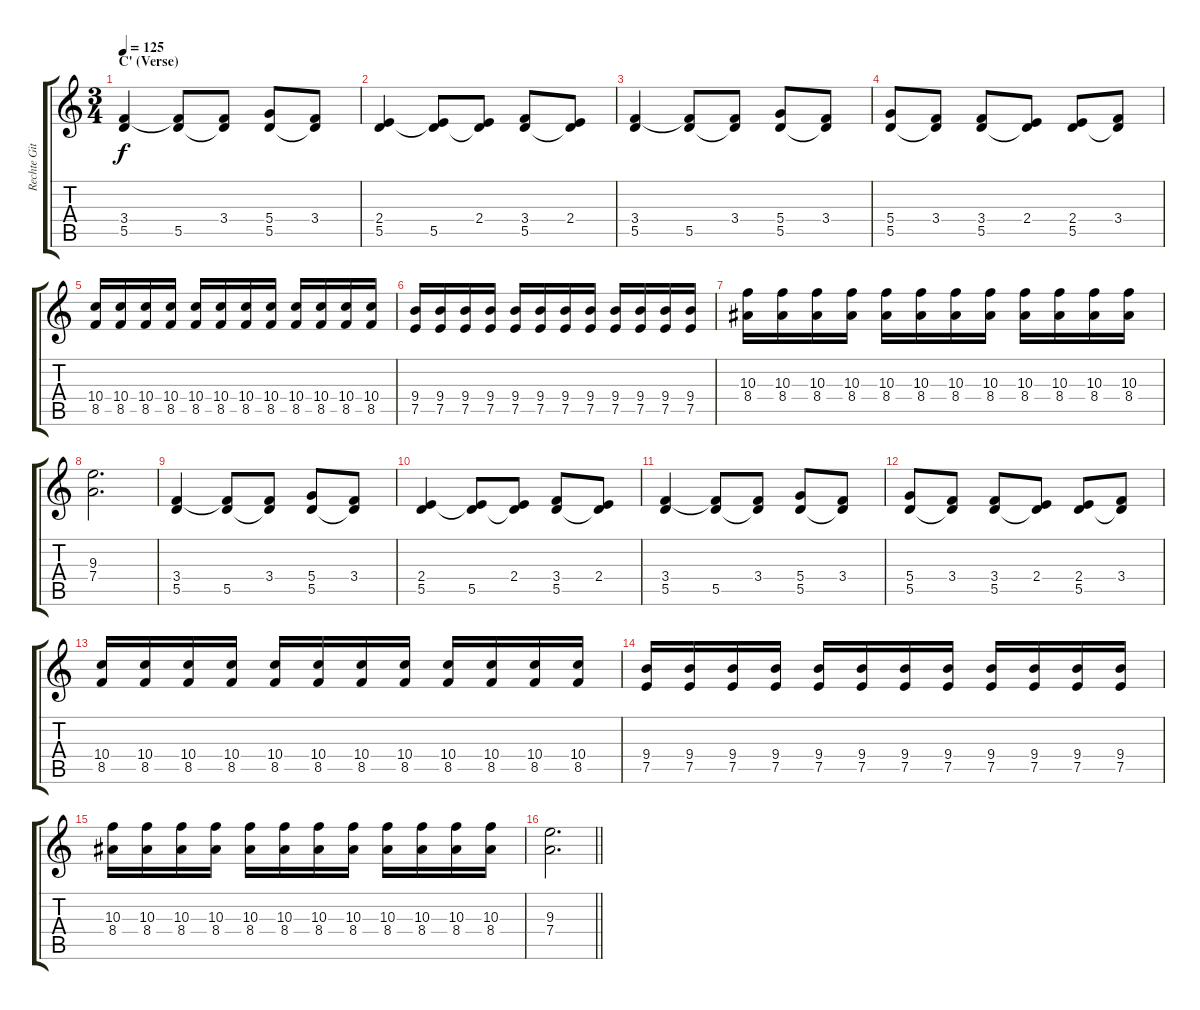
\track ("Rechte Gitarre" "Rechte Git") {instrument distortionguitar}
\staff {score tabs}
\tuning (E4 B3 G3 D3 A2 E2) {hide}
\ts (3 4)
\section ("" "C' (Verse)")
\tempo 125
\clef g2
\ks c
(3.4 5.5).4{dy f} (3.4{t} 5.5).8 (3.4 5.5{t}).8 (5.4 5.5).8 (3.4 5.5{t}).8 |
(2.4 5.5).4 (2.4{t} 5.5).8 (2.4 5.5{t}).8 (3.4 5.5).8 (2.4 5.5{t}).8 |
(3.4 5.5).4 (3.4{t} 5.5).8 (3.4 5.5{t}).8 (5.4 5.5).8 (3.4 5.5{t}).8 |
(5.4 5.5).8 (3.4 5.5{t}).8 (3.4 5.5).8 (2.4 5.5{t}).8 (2.4 5.5).8 (3.4 5.5{t}).8 |
(10.4 8.5).16 (10.4 8.5).16 (10.4 8.5).16 (10.4 8.5).16 (10.4 8.5).16 (10.4 8.5).16 (10.4 8.5).16 (10.4 8.5).16 (10.4 8.5).16 (10.4 8.5).16 (10.4 8.5).16 (10.4 8.5).16 |
(9.4 7.5).16 (9.4 7.5).16 (9.4 7.5).16 (9.4 7.5).16 (9.4 7.5).16 (9.4 7.5).16 (9.4 7.5).16 (9.4 7.5).16 (9.4 7.5).16 (9.4 7.5).16 (9.4 7.5).16 (9.4 7.5).16 |
(10.3 8.4).16 (10.3 8.4).16 (10.3 8.4).16 (10.3 8.4).16 (10.3 8.4).16 (10.3 8.4).16 (10.3 8.4).16 (10.3 8.4).16 (10.3 8.4).16 (10.3 8.4).16 (10.3 8.4).16 (10.3 8.4).16 |
(9.3 7.4).2{d} |
(3.4 5.5).4 (3.4{t} 5.5).8 (3.4 5.5{t}).8 (5.4 5.5).8 (3.4 5.5{t}).8 |
(2.4 5.5).4 (2.4{t} 5.5).8 (2.4 5.5{t}).8 (3.4 5.5).8 (2.4 5.5{t}).8 |
(3.4 5.5).4 (3.4{t} 5.5).8 (3.4 5.5{t}).8 (5.4 5.5).8 (3.4 5.5{t}).8 |
(5.4 5.5).8 (3.4 5.5{t}).8 (3.4 5.5).8 (2.4 5.5{t}).8 (2.4 5.5).8 (3.4 5.5{t}).8 |
(10.4 8.5).16 (10.4 8.5).16 (10.4 8.5).16 (10.4 8.5).16 (10.4 8.5).16 (10.4 8.5).16 (10.4 8.5).16 (10.4 8.5).16 (10.4 8.5).16 (10.4 8.5).16 (10.4 8.5).16 (10.4 8.5).16 |
(9.4 7.5).16 (9.4 7.5).16 (9.4 7.5).16 (9.4 7.5).16 (9.4 7.5).16 (9.4 7.5).16 (9.4 7.5).16 (9.4 7.5).16 (9.4 7.5).16 (9.4 7.5).16 (9.4 7.5).16 (9.4 7.5).16 |
(10.3 8.4).16 (10.3 8.4).16 (10.3 8.4).16 (10.3 8.4).16 (10.3 8.4).16 (10.3 8.4).16 (10.3 8.4).16 (10.3 8.4).16 (10.3 8.4).16 (10.3 8.4).16 (10.3 8.4).16 (10.3 8.4).16 |
\barLineRight lightlight
(9.3 7.4).2{d}
